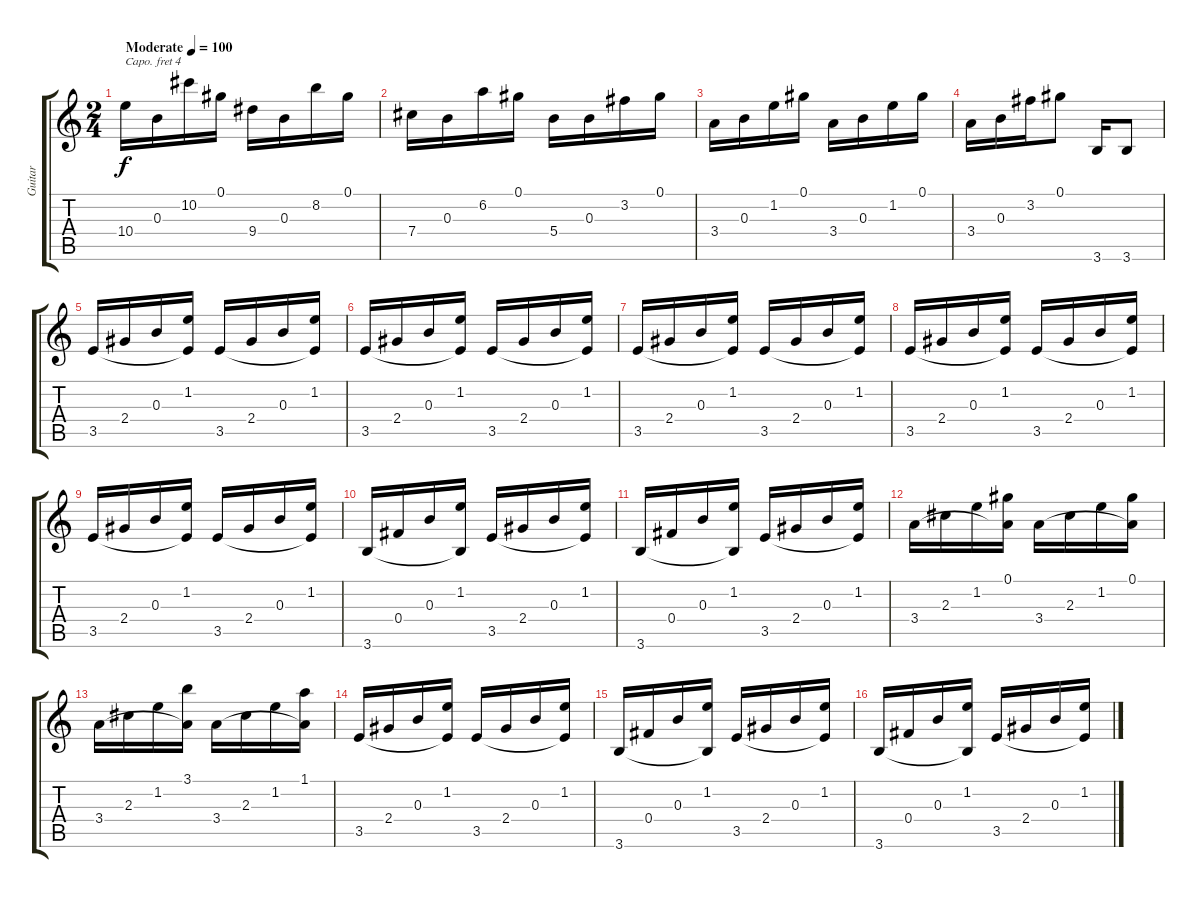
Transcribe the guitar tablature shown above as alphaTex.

\track ("Guitar " "Guitar ") {instrument acousticguitarnylon}
\staff {score tabs}
\capo 4
\tuning (E4 B3 G3 D3 A2 E2) {hide}
\ts (2 4)
\tempo (100 "Moderate")
\clef g2
\ks c
10.4.16{dy f instrument acousticguitarnylon} 0.3.16 10.2.16 0.1.16 9.4.16 0.3.16 8.2.16 0.1.16 |
7.4.16 0.3.16 6.2.16 0.1.16 5.4.16 0.3.16 3.2.16 0.1.16 |
3.4.16 0.3.16 1.2.16 0.1.16 3.4.16 0.3.16 1.2.16 0.1.16 |
3.4.16 0.3.16 3.2.16 0.1.8 3.6.16 3.6.8 |
3.5.16 2.4.16 0.3.16 (1.2 3.5{t}).16 3.5.16 2.4.16 0.3.16 (1.2 3.5{t}).16 |
3.5.16 2.4.16 0.3.16 (1.2 3.5{t}).16 3.5.16 2.4.16 0.3.16 (1.2 3.5{t}).16 |
3.5.16 2.4.16 0.3.16 (1.2 3.5{t}).16 3.5.16 2.4.16 0.3.16 (1.2 3.5{t}).16 |
3.5.16 2.4.16 0.3.16 (1.2 3.5{t}).16 3.5.16 2.4.16 0.3.16 (1.2 3.5{t}).16 |
3.5.16 2.4.16 0.3.16 (1.2 3.5{t}).16 3.5.16 2.4.16 0.3.16 (1.2 3.5{t}).16 |
3.6.16 0.4.16 0.3.16 (1.2 3.6{t}).16 3.5.16 2.4.16 0.3.16 (1.2 3.5{t}).16 |
3.6.16 0.4.16 0.3.16 (1.2 3.6{t}).16 3.5.16 2.4.16 0.3.16 (1.2 3.5{t}).16 |
3.4.16 2.3.16 1.2.16 (0.1 3.4{t}).16 3.4.16 2.3.16 1.2.16 (0.1 3.4{t}).16 |
3.4.16 2.3.16 1.2.16 (3.1 3.4{t}).16 3.4.16 2.3.16 1.2.16 (1.1 3.4{t}).16 |
3.5.16 2.4.16 0.3.16 (1.2 3.5{t}).16 3.5.16 2.4.16 0.3.16 (1.2 3.5{t}).16 |
3.6.16 0.4.16 0.3.16 (1.2 3.6{t}).16 3.5.16 2.4.16 0.3.16 (1.2 3.5{t}).16 |
3.6.16 0.4.16 0.3.16 (1.2 3.6{t}).16 3.5.16 2.4.16 0.3.16 (1.2 3.5{t}).16
